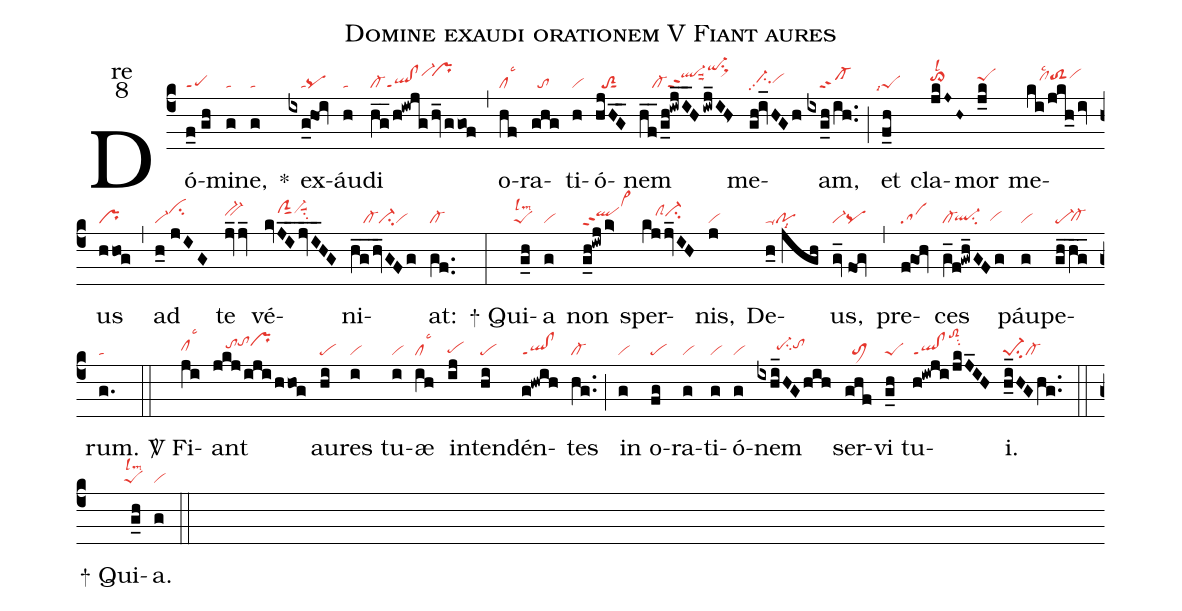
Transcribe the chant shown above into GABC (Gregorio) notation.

name:Domine exaudi orationem V Fiant aures;
office-part:re;
mode:8;
nabc-lines:1;
%%
(c4) Dó(f_0//gh|scG)mi(g|ta)ne,(g|ta) <sp>*</sp>() ex(ixg_0@hoi|////tapq)áu(h|ta)di(hg__/h!iwjg/hv_/ggof|cl-ql!clppt1vi-hk`prhk) (,) o(hf|cllsc3)ra(ghg|//to)ti(h|vi)ó(hjHG__|//toS2sut1)nem(hf__/g_h!iwjI__H/iwj_IH>|////cl-ql-hjppt2suu2qi-hmsu1sux1) me(gh!iv_HGh|//ci-hhpp2vihh)am,(ixg_h/ih..|////cl-ppt2) (;) et(f_h|``peSlsi7) cla(jkJ~H~|to>hilsl2)mor(j_k|peShi) me(ki/jkh_/iv|////clhilsc2toS2hivihj)us(hhog|pr) (,) ad(h_0//jIG|vi-cihj) te(jv_jv_|bv-hi) vé(kvJI__jvI__HG|////clShjsut1vi-hjsuu1su2)ni(hg__/hv_GFg|////cl-ci-vi)at:(gf..|cl-) (:)
<sp>+</sp> Qui(g_h|``peSlslm2)a(g|vi) non(g_h!iwj/k>|qlhippt2vi>hm) sper(kjjv_IH|////clShici-hi)nis,(j|vi) De(h_0//jgh|ta-polsi8)us,(gv_//fog|vi-pq) (,) pre(f@goh|sa)ces(g_f!gwh_GFg|cl-`ql-hgsu2vihg) páu(g|vi)pe(gh_hg__|pe-`cl-hg)rum.(g.|ta) (::)

<sp>V/</sp> Fi(ji|clhhlsc3)ant(jkj/iji/hhog|////tohitohjprhj) au(hi|pe)res(i|vi) tu(i|vi)æ(ih|cllsc3) in(ij|pehg)ten(hi|pe)dén(g!hwih|ql!clppt1)tes(hg..|cl-) (;) in(g|vi) o(fg|pe)ra(g|vi)ti(g|vi)ó(g|vi)nem(ixhi_HGhih|//////pe-hhsu2tohi) ser(ghf|//toM1)vi(g_h|peS) tu(h!iwji/jkJ_IH|ql!clppt1toS2hmsu2)i.(h_i_HGhg..|pe-1su2cl-) (::)
<sp>+</sp> Qui(g_h|``peSlslm2)a.(g|vi) (::)
